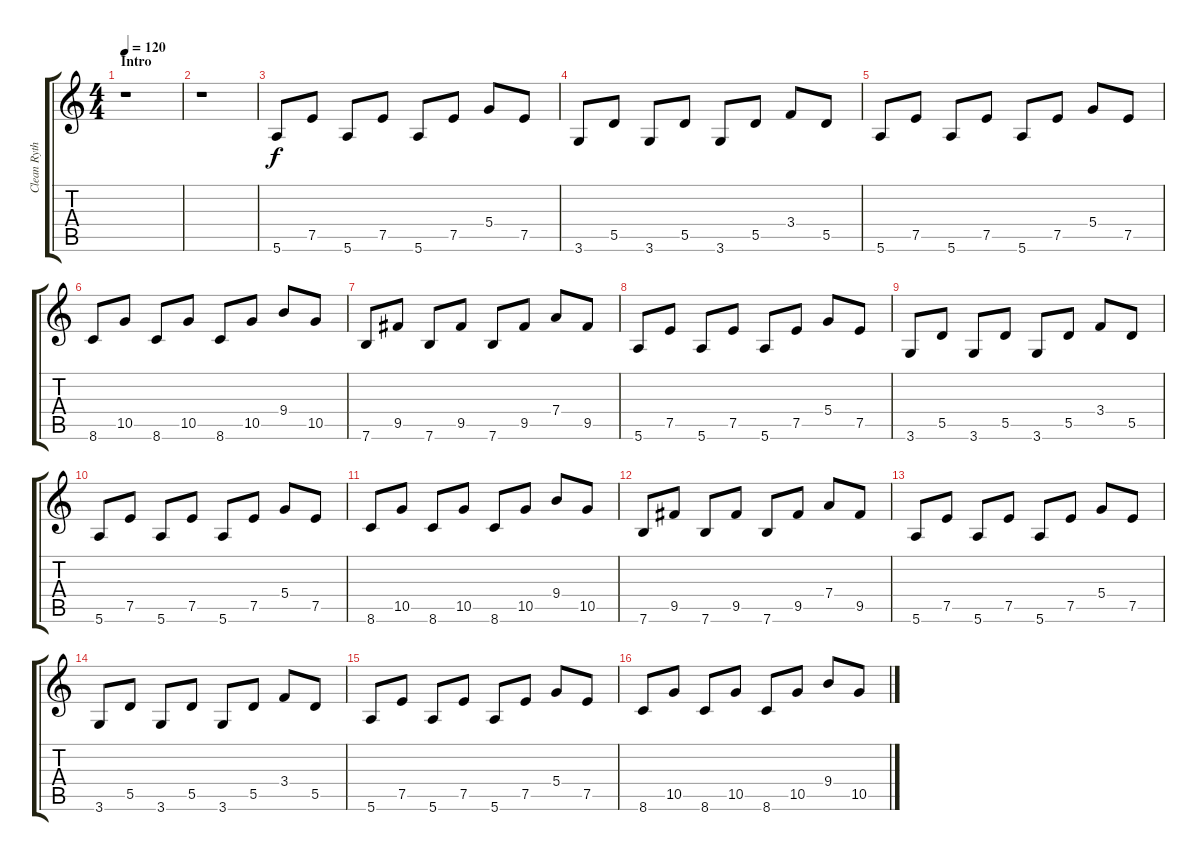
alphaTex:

\track ("Clean Rythm Guitar" "Clean Ryth") {instrument electricguitarclean}
\staff {score tabs}
\tuning (E4 B3 G3 D3 A2 E2) {hide}
\ts (4 4)
\section ("" "Intro")
\tempo 120
\clef g2
\ks c
r.1{dy f instrument electricguitarclean} |
r.1 |
5.6.8 7.5.8 5.6.8 7.5.8 5.6.8 7.5.8 5.4.8 7.5.8 |
3.6.8 5.5.8 3.6.8 5.5.8 3.6.8 5.5.8 3.4.8 5.5.8 |
5.6.8 7.5.8 5.6.8 7.5.8 5.6.8 7.5.8 5.4.8 7.5.8 |
8.6.8 10.5.8 8.6.8 10.5.8 8.6.8 10.5.8 9.4.8 10.5.8 |
7.6.8 9.5.8 7.6.8 9.5.8 7.6.8 9.5.8 7.4.8 9.5.8 |
5.6.8 7.5.8 5.6.8 7.5.8 5.6.8 7.5.8 5.4.8 7.5.8 |
3.6.8 5.5.8 3.6.8 5.5.8 3.6.8 5.5.8 3.4.8 5.5.8 |
5.6.8 7.5.8 5.6.8 7.5.8 5.6.8 7.5.8 5.4.8 7.5.8 |
8.6.8 10.5.8 8.6.8 10.5.8 8.6.8 10.5.8 9.4.8 10.5.8 |
7.6.8 9.5.8 7.6.8 9.5.8 7.6.8 9.5.8 7.4.8 9.5.8 |
5.6.8 7.5.8 5.6.8 7.5.8 5.6.8 7.5.8 5.4.8 7.5.8 |
3.6.8 5.5.8 3.6.8 5.5.8 3.6.8 5.5.8 3.4.8 5.5.8 |
5.6.8 7.5.8 5.6.8 7.5.8 5.6.8 7.5.8 5.4.8 7.5.8 |
8.6.8 10.5.8 8.6.8 10.5.8 8.6.8 10.5.8 9.4.8 10.5.8
